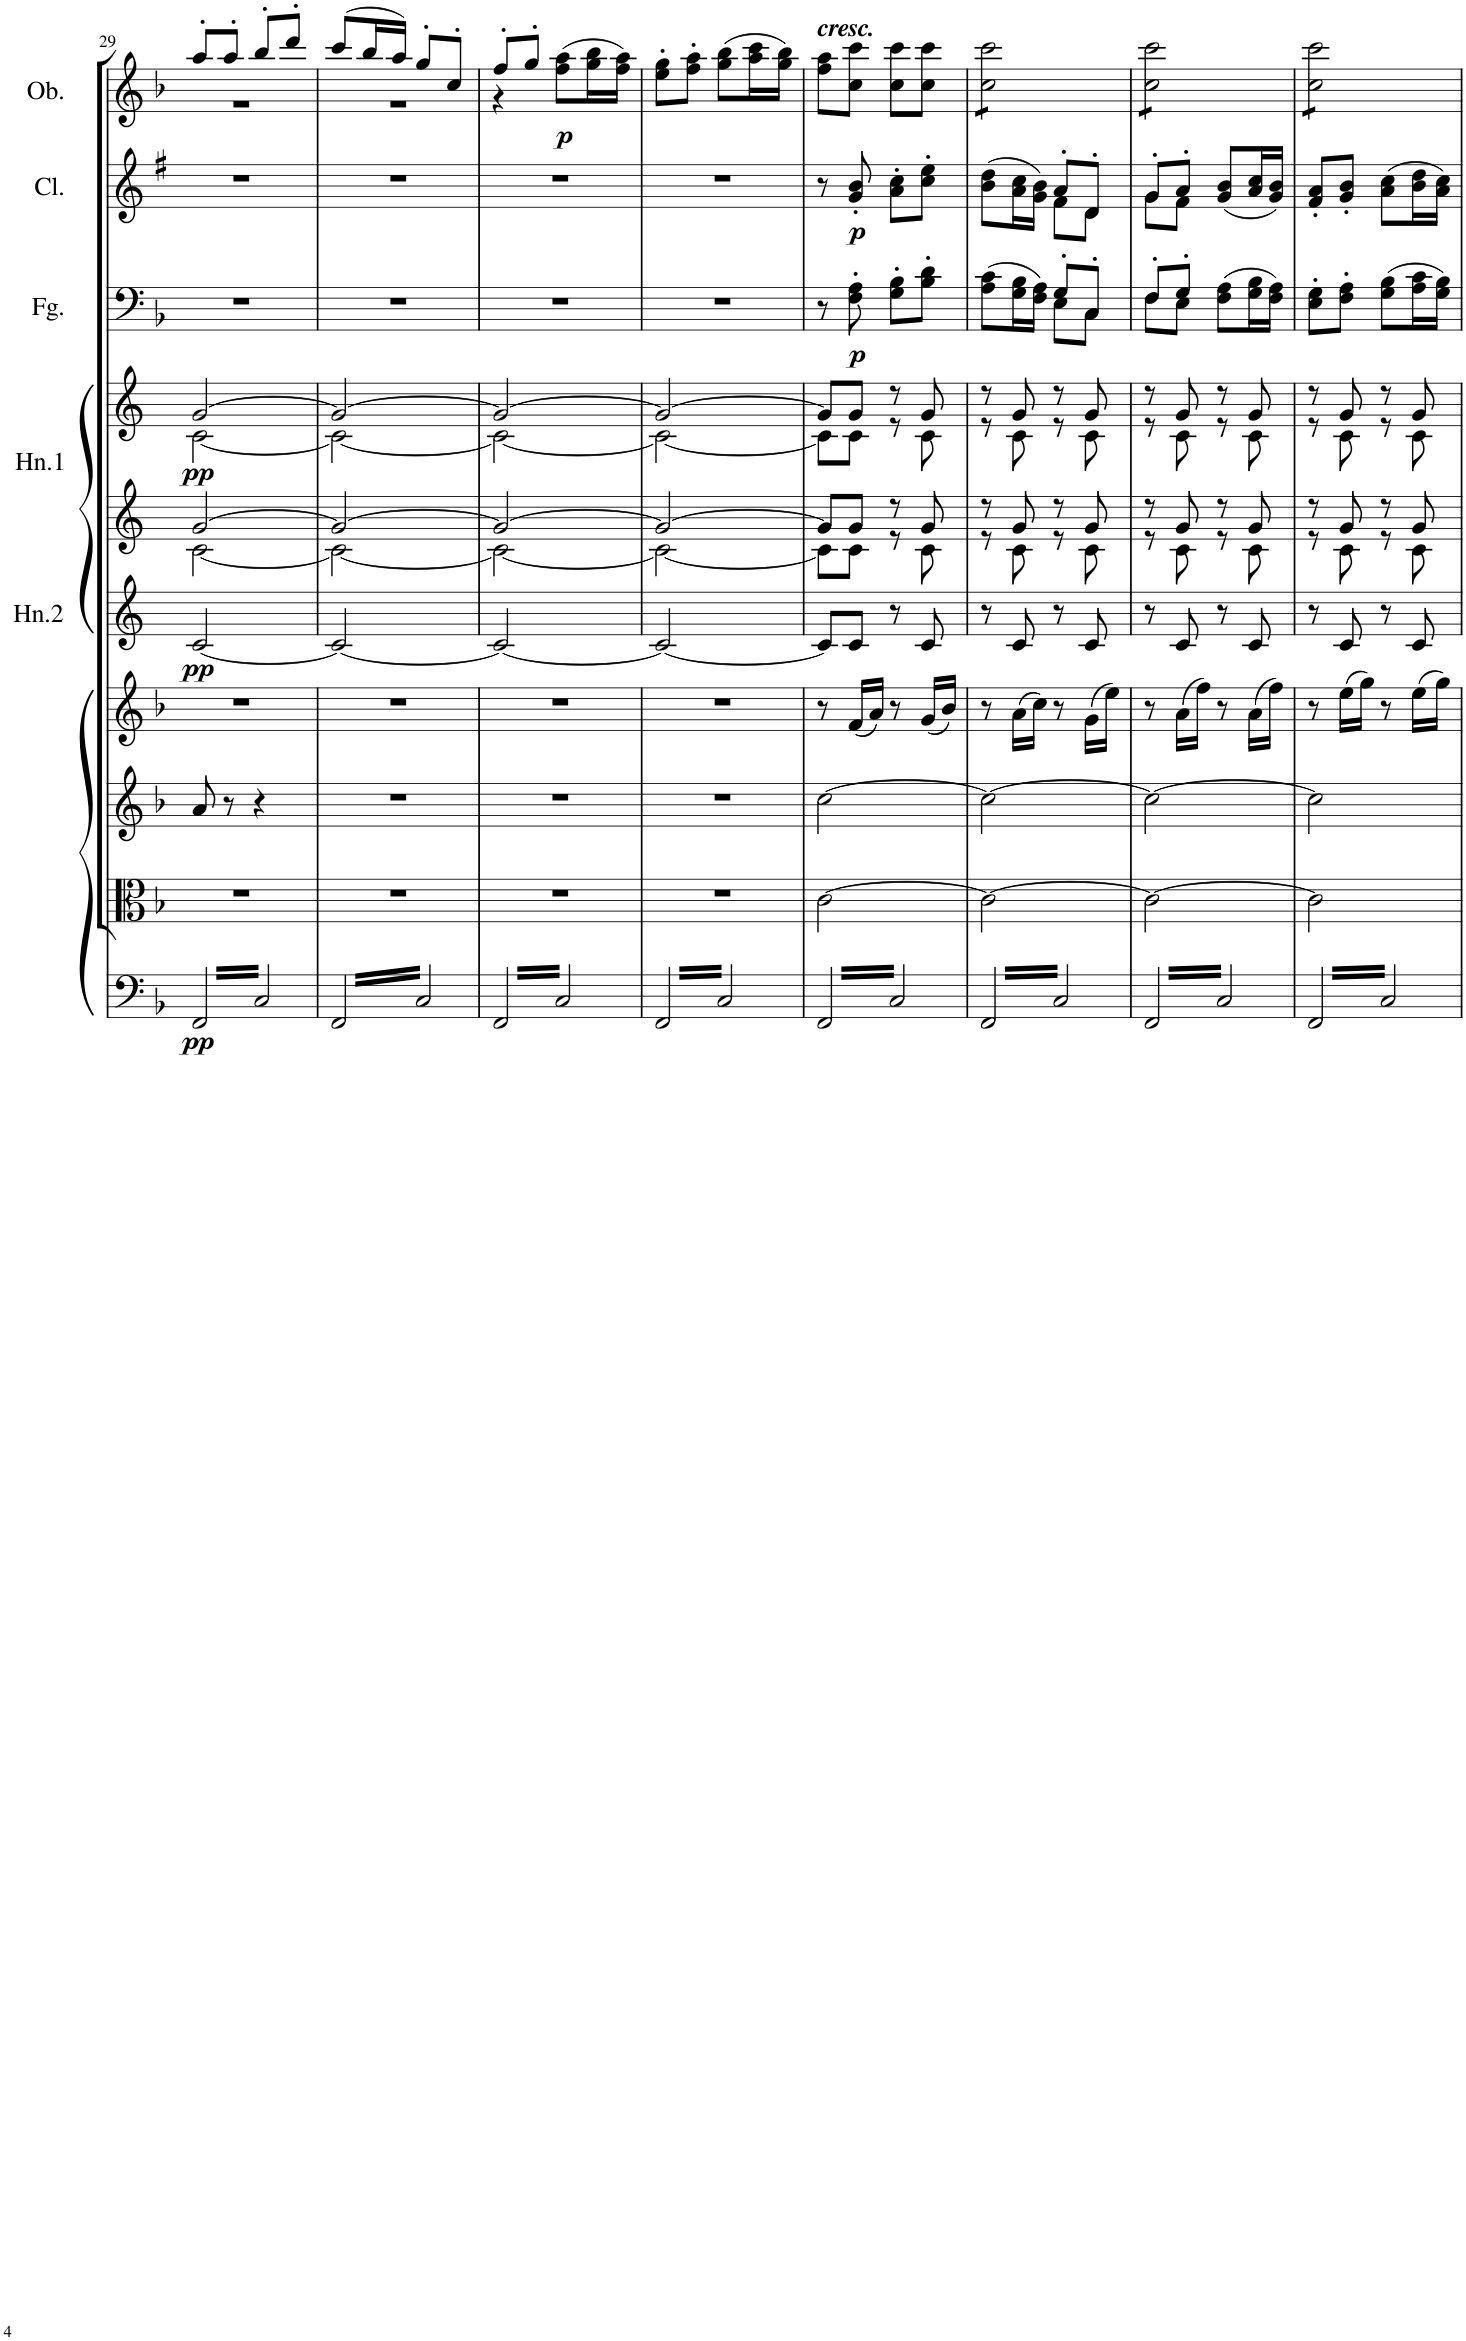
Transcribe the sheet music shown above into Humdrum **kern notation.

**kern	**dynam	**kern	**kern	**kern	**kern	**dynam	**kern	**kern	**dynam	**kern	**dynam	**kern	**dynam	**kern	**dynam
*part10	*part10	*part9	*part8	*part7	*part6	*part6	*part5	*part4	*part4	*part3	*part3	*part2	*part2	*part1	*part1
*staff10	*staff10	*staff9	*staff8	*staff7	*staff6	*staff6	*staff5	*staff4	*staff4	*staff3	*staff3	*staff2	*staff2	*staff1	*staff1
*I"Violoncelle	*	*I"Alto	*I"Violon II	*I"Violon I	*I"Cor 2 F	*	*I"Cor 1 F	*I"Cor 1 F	*	*I"Bassons	*	*I"Clarinettes Bb	*	*I"Hautbois	*
*I'Vc	*	*	*I'Vln	*I'Vln	*	*	*	*	*	*	*	*I'Cl.	*	*	*
!!LO:PB:g=z
*clefF4	*	*clefC3	*clefG2	*clefG2	*clefG2	*	*clefG2	*clefG2	*	*clefF4	*	*clefG2	*	*clefG2	*
*	*	*	*	*	*Trd4c7	*	*Trd4c7	*Trd4c7	*	*	*	*Trd1c2	*	*	*
*k[b-]	*	*k[b-]	*k[b-]	*k[b-]	*k[]	*	*k[]	*k[]	*	*k[b-]	*	*k[f#]	*	*k[b-]	*
*M2/4	*	*M2/4	*M2/4	*M2/4	*M2/4	*	*M2/4	*M2/4	*	*M2/4	*	*M2/4	*	*M2/4	*
=29	=29	=29	=29	=29	=29	=29	=29	=29	=29	=29	=29	=29	=29	=29	=29
*	*	*	*	*	*	*	*^	*^	*	*	*	*	*	*^	*
!	!LO:DY:b	!	!	!	!	!LO:DY:b	!	!	!	!	!LO:DY:b	!	!	!	!	!	!	!
*tremolo	*	*	*	*	*	*	*	*	*	*	*	*	*	*	*	*	*	*
32FF/LLL	pp	2r	8a/	2r	[2c/	pp	[2g/	[2c\	[2g/	[2c\	pp	2r	.	2r	.	8aa'/L	2r	.
32C/	.	.	.	.	.	.	.	.	.	.	.	.	.	.	.	.	.	.
32FF/	.	.	.	.	.	.	.	.	.	.	.	.	.	.	.	.	.	.
32C/	.	.	.	.	.	.	.	.	.	.	.	.	.	.	.	.	.	.
32FF/	.	.	8r	.	.	.	.	.	.	.	.	.	.	.	.	8aa'/J	.	.
32C/	.	.	.	.	.	.	.	.	.	.	.	.	.	.	.	.	.	.
32FF/	.	.	.	.	.	.	.	.	.	.	.	.	.	.	.	.	.	.
32C/	.	.	.	.	.	.	.	.	.	.	.	.	.	.	.	.	.	.
32FF/	.	.	4r	.	.	.	.	.	.	.	.	.	.	.	.	8bb-'/L	.	.
32C/	.	.	.	.	.	.	.	.	.	.	.	.	.	.	.	.	.	.
32FF/	.	.	.	.	.	.	.	.	.	.	.	.	.	.	.	.	.	.
32C/	.	.	.	.	.	.	.	.	.	.	.	.	.	.	.	.	.	.
32FF/	.	.	.	.	.	.	.	.	.	.	.	.	.	.	.	8ddd'/J	.	.
32C/	.	.	.	.	.	.	.	.	.	.	.	.	.	.	.	.	.	.
32FF/	.	.	.	.	.	.	.	.	.	.	.	.	.	.	.	.	.	.
32C/JJJ	.	.	.	.	.	.	.	.	.	.	.	.	.	.	.	.	.	.
=30	=30	=30	=30	=30	=30	=30	=30	=30	=30	=30	=30	=30	=30	=30	=30	=30	=30	=30
32FF/LLL	.	2r	2r	2r	2c/_	.	2g/_	2c\_	2g/_	2c\_	.	2r	.	2r	.	(8ccc/L	2r	.
32C/	.	.	.	.	.	.	.	.	.	.	.	.	.	.	.	.	.	.
32FF/	.	.	.	.	.	.	.	.	.	.	.	.	.	.	.	.	.	.
32C/	.	.	.	.	.	.	.	.	.	.	.	.	.	.	.	.	.	.
32FF/	.	.	.	.	.	.	.	.	.	.	.	.	.	.	.	16bb-/L	.	.
32C/	.	.	.	.	.	.	.	.	.	.	.	.	.	.	.	.	.	.
32FF/	.	.	.	.	.	.	.	.	.	.	.	.	.	.	.	16aa/JJ)	.	.
32C/	.	.	.	.	.	.	.	.	.	.	.	.	.	.	.	.	.	.
32FF/	.	.	.	.	.	.	.	.	.	.	.	.	.	.	.	8gg'/L	.	.
32C/	.	.	.	.	.	.	.	.	.	.	.	.	.	.	.	.	.	.
32FF/	.	.	.	.	.	.	.	.	.	.	.	.	.	.	.	.	.	.
32C/	.	.	.	.	.	.	.	.	.	.	.	.	.	.	.	.	.	.
32FF/	.	.	.	.	.	.	.	.	.	.	.	.	.	.	.	8cc'/J	.	.
32C/	.	.	.	.	.	.	.	.	.	.	.	.	.	.	.	.	.	.
32FF/	.	.	.	.	.	.	.	.	.	.	.	.	.	.	.	.	.	.
32C/JJJ	.	.	.	.	.	.	.	.	.	.	.	.	.	.	.	.	.	.
=31	=31	=31	=31	=31	=31	=31	=31	=31	=31	=31	=31	=31	=31	=31	=31	=31	=31	=31
32FF/LLL	.	2r	2r	2r	2c/_	.	2g/_	2c\_	2g/_	2c\_	.	2r	.	2r	.	8ff'/L	4r	.
32C/	.	.	.	.	.	.	.	.	.	.	.	.	.	.	.	.	.	.
32FF/	.	.	.	.	.	.	.	.	.	.	.	.	.	.	.	.	.	.
32C/	.	.	.	.	.	.	.	.	.	.	.	.	.	.	.	.	.	.
32FF/	.	.	.	.	.	.	.	.	.	.	.	.	.	.	.	8gg'/J	.	.
32C/	.	.	.	.	.	.	.	.	.	.	.	.	.	.	.	.	.	.
32FF/	.	.	.	.	.	.	.	.	.	.	.	.	.	.	.	.	.	.
32C/	.	.	.	.	.	.	.	.	.	.	.	.	.	.	.	.	.	.
!	!	!	!	!	!	!	!	!	!	!	!	!	!	!	!	!	!	!LO:DY:b
32FF/	.	.	.	.	.	.	.	.	.	.	.	.	.	.	.	(8ff\ 8aa\L	4ryy	p
32C/	.	.	.	.	.	.	.	.	.	.	.	.	.	.	.	.	.	.
32FF/	.	.	.	.	.	.	.	.	.	.	.	.	.	.	.	.	.	.
32C/	.	.	.	.	.	.	.	.	.	.	.	.	.	.	.	.	.	.
32FF/	.	.	.	.	.	.	.	.	.	.	.	.	.	.	.	16gg\ 16bb-\L	.	.
32C/	.	.	.	.	.	.	.	.	.	.	.	.	.	.	.	.	.	.
32FF/	.	.	.	.	.	.	.	.	.	.	.	.	.	.	.	16ff\ 16aa\JJ)	.	.
32C/JJJ	.	.	.	.	.	.	.	.	.	.	.	.	.	.	.	.	.	.
*	*	*	*	*	*	*	*	*	*	*	*	*	*	*	*	*v	*v	*
=32	=32	=32	=32	=32	=32	=32	=32	=32	=32	=32	=32	=32	=32	=32	=32	=32	=32
32FF/LLL	.	2r	2r	2r	2c/_	.	2g/_	2c\_	2g/_	2c\_	.	2r	.	2r	.	8ee\' 8gg\'L	.
32C/	.	.	.	.	.	.	.	.	.	.	.	.	.	.	.	.	.
32FF/	.	.	.	.	.	.	.	.	.	.	.	.	.	.	.	.	.
32C/	.	.	.	.	.	.	.	.	.	.	.	.	.	.	.	.	.
32FF/	.	.	.	.	.	.	.	.	.	.	.	.	.	.	.	8ff\' 8aa\'J	.
32C/	.	.	.	.	.	.	.	.	.	.	.	.	.	.	.	.	.
32FF/	.	.	.	.	.	.	.	.	.	.	.	.	.	.	.	.	.
32C/	.	.	.	.	.	.	.	.	.	.	.	.	.	.	.	.	.
32FF/	.	.	.	.	.	.	.	.	.	.	.	.	.	.	.	(8gg\ 8bb-\L	.
32C/	.	.	.	.	.	.	.	.	.	.	.	.	.	.	.	.	.
32FF/	.	.	.	.	.	.	.	.	.	.	.	.	.	.	.	.	.
32C/	.	.	.	.	.	.	.	.	.	.	.	.	.	.	.	.	.
32FF/	.	.	.	.	.	.	.	.	.	.	.	.	.	.	.	16aa\ 16ccc\L	.
32C/	.	.	.	.	.	.	.	.	.	.	.	.	.	.	.	.	.
32FF/	.	.	.	.	.	.	.	.	.	.	.	.	.	.	.	16gg\ 16bb-\JJ)	.
32C/JJJ	.	.	.	.	.	.	.	.	.	.	.	.	.	.	.	.	.
=33	=33	=33	=33	=33	=33	=33	=33	=33	=33	=33	=33	=33	=33	=33	=33	=33	=33
!	!	!	!	!	!	!	!	!	!	!	!	!	!	!	!	!LO:TX:a:Bi:t=cresc.	!
32FF/LLL	.	[2c\	[2cc\	8r	8c/L]	.	8g/L]	8c\L]	8g/L]	8c\L]	.	8r	.	8r	.	8ff\ 8aa\L	.
32C/	.	.	.	.	.	.	.	.	.	.	.	.	.	.	.	.	.
32FF/	.	.	.	.	.	.	.	.	.	.	.	.	.	.	.	.	.
32C/	.	.	.	.	.	.	.	.	.	.	.	.	.	.	.	.	.
!	!	!	!	!	!	!	!	!	!	!	!	!	!LO:DY:b	!	!LO:DY:b	!	!
32FF/	.	.	.	(16f/LL	8c/J	.	8g/J	8c\J	8g/J	8c\J	.	8F\' 8A\'	p	8g/' 8b/'	p	8cc\ 8ccc\J	.
32C/	.	.	.	.	.	.	.	.	.	.	.	.	.	.	.	.	.
32FF/	.	.	.	16a/JJ)	.	.	.	.	.	.	.	.	.	.	.	.	.
32C/	.	.	.	.	.	.	.	.	.	.	.	.	.	.	.	.	.
32FF/	.	.	.	8r	8r	.	8r	8r	8r	8r	.	8G\' 8B-\'L	.	8a\' 8cc\'L	.	8cc\ 8ccc\L	.
32C/	.	.	.	.	.	.	.	.	.	.	.	.	.	.	.	.	.
32FF/	.	.	.	.	.	.	.	.	.	.	.	.	.	.	.	.	.
32C/	.	.	.	.	.	.	.	.	.	.	.	.	.	.	.	.	.
32FF/	.	.	.	(16g/LL	8c/	.	8g/	8c\	8g/	8c\	.	8B-\' 8d\'J	.	8cc\' 8ee\'J	.	8cc\ 8ccc\J	.
32C/	.	.	.	.	.	.	.	.	.	.	.	.	.	.	.	.	.
32FF/	.	.	.	16b-/JJ)	.	.	.	.	.	.	.	.	.	.	.	.	.
32C/JJJ	.	.	.	.	.	.	.	.	.	.	.	.	.	.	.	.	.
=34	=34	=34	=34	=34	=34	=34	=34	=34	=34	=34	=34	=34	=34	=34	=34	=34	=34
*	*	*	*	*	*	*	*	*	*	*	*	*^	*	*^	*	*	*
*	*	*	*	*	*	*	*	*	*	*	*	*	*	*	*	*	*	*tremolo	*
32FF/LLL	.	2c\_	2cc\_	8r	8r	.	8r	8r	8r	8r	.	(8A\ 8c\L	4ryy	.	(8b\ 8dd\L	4ryy	.	8cc\ 8ccc\L	.
32C/	.	.	.	.	.	.	.	.	.	.	.	.	.	.	.	.	.	.	.
32FF/	.	.	.	.	.	.	.	.	.	.	.	.	.	.	.	.	.	.	.
32C/	.	.	.	.	.	.	.	.	.	.	.	.	.	.	.	.	.	.	.
32FF/	.	.	.	(16a\LL	8c/	.	8g/	8c\	8g/	8c\	.	16G\ 16B-\L	.	.	16a\ 16cc\L	.	.	8cc\ 8ccc\	.
32C/	.	.	.	.	.	.	.	.	.	.	.	.	.	.	.	.	.	.	.
32FF/	.	.	.	16cc\JJ)	.	.	.	.	.	.	.	16F\ 16A\JJ)	.	.	16g\ 16b\JJ)	.	.	.	.
32C/	.	.	.	.	.	.	.	.	.	.	.	.	.	.	.	.	.	.	.
32FF/	.	.	.	8r	8r	.	8r	8r	8r	8r	.	8G'/L	8E'\L	.	8a'/L	8f#'\L	.	8cc\ 8ccc\	.
32C/	.	.	.	.	.	.	.	.	.	.	.	.	.	.	.	.	.	.	.
32FF/	.	.	.	.	.	.	.	.	.	.	.	.	.	.	.	.	.	.	.
32C/	.	.	.	.	.	.	.	.	.	.	.	.	.	.	.	.	.	.	.
32FF/	.	.	.	(16g\LL	8c/	.	8g/	8c\	8g/	8c\	.	8C'/J	8C'\J	.	8d'/J	8d'\J	.	8cc\ 8ccc\J	.
32C/	.	.	.	.	.	.	.	.	.	.	.	.	.	.	.	.	.	.	.
32FF/	.	.	.	16ee\JJ)	.	.	.	.	.	.	.	.	.	.	.	.	.	.	.
32C/JJJ	.	.	.	.	.	.	.	.	.	.	.	.	.	.	.	.	.	.	.
=35	=35	=35	=35	=35	=35	=35	=35	=35	=35	=35	=35	=35	=35	=35	=35	=35	=35	=35	=35
32FF/LLL	.	2c\_	2cc\_	8r	8r	.	8r	8r	8r	8r	.	8F'/L	8F'\L	.	8g'/L	8g'\L	.	8cc\ 8ccc\L	.
32C/	.	.	.	.	.	.	.	.	.	.	.	.	.	.	.	.	.	.	.
32FF/	.	.	.	.	.	.	.	.	.	.	.	.	.	.	.	.	.	.	.
32C/	.	.	.	.	.	.	.	.	.	.	.	.	.	.	.	.	.	.	.
32FF/	.	.	.	(16a\LL	8c/	.	8g/	8c\	8g/	8c\	.	8G'/J	8E'\J	.	8a'/J	8f#'\J	.	8cc\ 8ccc\	.
32C/	.	.	.	.	.	.	.	.	.	.	.	.	.	.	.	.	.	.	.
32FF/	.	.	.	16ff\JJ)	.	.	.	.	.	.	.	.	.	.	.	.	.	.	.
32C/	.	.	.	.	.	.	.	.	.	.	.	.	.	.	.	.	.	.	.
32FF/	.	.	.	8r	8r	.	8r	8r	8r	8r	.	(8F\ 8A\L	4ryy	.	(8g/ 8b/L	4ryy	.	8cc\ 8ccc\	.
32C/	.	.	.	.	.	.	.	.	.	.	.	.	.	.	.	.	.	.	.
32FF/	.	.	.	.	.	.	.	.	.	.	.	.	.	.	.	.	.	.	.
32C/	.	.	.	.	.	.	.	.	.	.	.	.	.	.	.	.	.	.	.
32FF/	.	.	.	(16a\LL	8c/	.	8g/	8c\	8g/	8c\	.	16G\ 16B-\L	.	.	16a/ 16cc/L	.	.	8cc\ 8ccc\J	.
32C/	.	.	.	.	.	.	.	.	.	.	.	.	.	.	.	.	.	.	.
32FF/	.	.	.	16ff\JJ)	.	.	.	.	.	.	.	16F\ 16A\JJ)	.	.	16g/ 16b/JJ)	.	.	.	.
32C/JJJ	.	.	.	.	.	.	.	.	.	.	.	.	.	.	.	.	.	.	.
*	*	*	*	*	*	*	*	*	*	*	*	*v	*v	*	*	*	*	*	*
*	*	*	*	*	*	*	*	*	*	*	*	*	*	*v	*v	*	*	*
=36	=36	=36	=36	=36	=36	=36	=36	=36	=36	=36	=36	=36	=36	=36	=36	=36	=36
32FF/LLL	.	2c\]	2cc\]	8r	8r	.	8r	8r	8r	8r	.	8E\' 8G\'L	.	8f#/' 8a/'L	.	8cc\ 8ccc\L	.
32C/	.	.	.	.	.	.	.	.	.	.	.	.	.	.	.	.	.
32FF/	.	.	.	.	.	.	.	.	.	.	.	.	.	.	.	.	.
32C/	.	.	.	.	.	.	.	.	.	.	.	.	.	.	.	.	.
32FF/	.	.	.	(16ee\LL	8c/	.	8g/	8c\	8g/	8c\	.	8F\' 8A\'J	.	8g/' 8b/'J	.	8cc\ 8ccc\	.
32C/	.	.	.	.	.	.	.	.	.	.	.	.	.	.	.	.	.
32FF/	.	.	.	16gg\JJ)	.	.	.	.	.	.	.	.	.	.	.	.	.
32C/	.	.	.	.	.	.	.	.	.	.	.	.	.	.	.	.	.
32FF/	.	.	.	8r	8r	.	8r	8r	8r	8r	.	(8G\ 8B-\L	.	(8a\ 8cc\L	.	8cc\ 8ccc\	.
32C/	.	.	.	.	.	.	.	.	.	.	.	.	.	.	.	.	.
32FF/	.	.	.	.	.	.	.	.	.	.	.	.	.	.	.	.	.
32C/	.	.	.	.	.	.	.	.	.	.	.	.	.	.	.	.	.
32FF/	.	.	.	(16ee\LL	8c/	.	8g/	8c\	8g/	8c\	.	16A\ 16c\L	.	16b\ 16dd\L	.	8cc\ 8ccc\J	.
*	*	*	*	*	*	*	*	*	*	*	*	*	*	*	*	*Xtremolo	*
32C/	.	.	.	.	.	.	.	.	.	.	.	.	.	.	.	.	.
32FF/	.	.	.	16gg\JJ)	.	.	.	.	.	.	.	16G\ 16B-\JJ)	.	16a\ 16cc\JJ)	.	.	.
32C/JJJ	.	.	.	.	.	.	.	.	.	.	.	.	.	.	.	.	.
*Xtremolo	*	*	*	*	*	*	*	*	*	*	*	*	*	*	*	*	*
.	.	.	.	.	.	.	.	.	.	.	.	.	.	.	.	.	.
.	.	.	.	.	.	.	.	.	.	.	.	.	.	.	.	.	.
.	.	.	.	.	.	.	.	.	.	.	.	.	.	.	.	.	.
.	.	.	.	.	.	.	.	.	.	.	.	.	.	.	.	.	.
.	.	.	.	.	.	.	.	.	.	.	.	.	.	.	.	.	.
.	.	.	.	.	.	.	.	.	.	.	.	.	.	.	.	.	.
.	.	.	.	.	.	.	.	.	.	.	.	.	.	.	.	.	.
.	.	.	.	.	.	.	.	.	.	.	.	.	.	.	.	.	.
*	*	*	*	*	*	*	*v	*v	*	*	*	*	*	*	*	*	*
*	*	*	*	*	*	*	*	*v	*v	*	*	*	*	*	*	*
=	=	=	=	=	=	=	=	=	=	=	=	=	=	=	=
*-	*-	*-	*-	*-	*-	*-	*-	*-	*-	*-	*-	*-	*-	*-	*-
